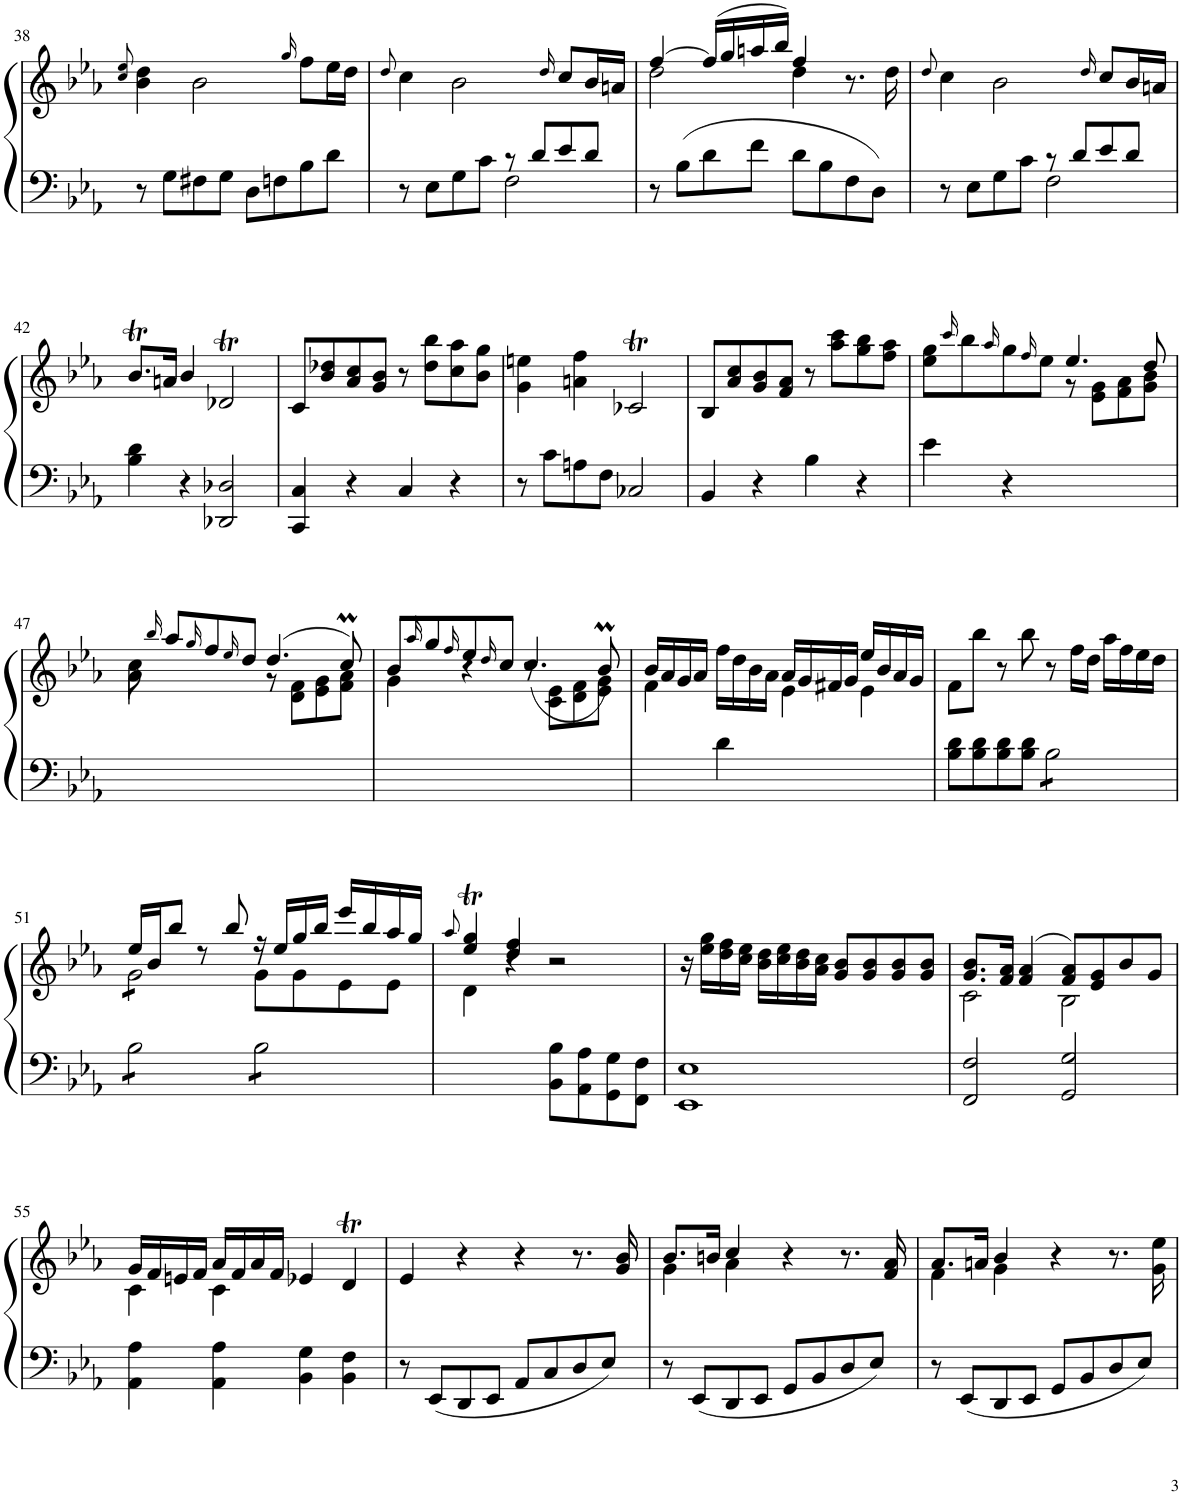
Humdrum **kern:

**kern	**kern
*part1	*part1
*staff2	*staff1
*I"Piano	*
*I'Pno.	*
!!LO:PB:g=z
*clefF4	*clefG2
*k[b-e-a-]	*k[b-e-a-]
*M4/4	*M4/4
*met(c)	*met(c)
=38	=38
.	8qcc/ 8qee-/
8r	4b-\ 4dd\
8G\L	.
8F#X\	2b-\
8G\J	.
8D\L	.
8Fn\	.
.	16qgg/
8B-\	8ff\L
8d\J	16ee-\L
.	16dd\JJ
=39	=39
.	8qdd/
*^	*
8r	2ryy	4cc\
8E-\L	.	.
8G\	.	2b-\
8c\J	.	.
8r	2F\	.
8d/L	.	.
.	.	16qdd/
8e-/	.	8cc/L
8d/J	.	16b-/L
.	.	16an/JJ
*v	*v	*
=40	=40
*	*^
8r	[4ff/	2dd\
8B-\L	.	.
8d\	(16ff/LL]	.
.	16gg/	.
8f\J	16aan/	.
.	16bb-/JJ)	.
8d\L	4ff/	4dd\
8B-\	.	.
8F\	8.r	4ryy
8D\J	.	.
.	16dd\	.
*	*v	*v
=41	=41
.	8qdd/
*^	*
8r	2ryy	4cc\
8E-\L	.	.
8G\	.	2b-\
8c\J	.	.
8r	2F\	.
8d/L	.	.
.	.	16qdd/
8e-/	.	8cc/L
8d/J	.	16b-/L
.	.	16an/JJ
*v	*v	*
!!LO:LB:g=z
=42	=42
4B-\ 4d\	8.b-T/L
.	16an/Jk
4r	4b-/
2DD-X/ 2D-X/	2d-XT/
=43	=43
4CC/ 4C/	8c/L
.	8b-/ 8dd-X/
4r	8a-/ 8cc/
.	8g/ 8b-/J
4C/	8r
.	8dd-\ 8bb-\L
4r	8cc\ 8aa-\
.	8b-\ 8gg\J
=44	=44
8r	4g\ 4een\
8c\L	.
8An\	4an\ 4ff\
8F\J	.
2C-X/	2c-XT/
=45	=45
4BB-/	8B-/L
.	8a-/ 8cc/
4r	8g/ 8b-/
.	8f/ 8a-/J
4B-\	8r
.	8aa-\ 8ccc\L
4r	8gg\ 8bb-\
.	8ff\ 8aa-\J
=46	=46
*	*^
4e-\	8ee-\ 8gg\L	2ryy
.	16qccc/	.
.	8bb-\	.
.	16qaa-/	.
4r	8gg\	.
.	16qff/	.
.	8ee-\J	.
2ryy	4.ee-/	8r
.	.	8e-\ 8g\L
.	.	8f\ 8a-\
.	8dd/	8g\ 8b-\J
!!LO:LB:g=z
=47	=47	=47
*	*	*^
4ryy	8cc\	2ryy	4a-\
.	16qbb-/	.	.
.	8aa-/L	.	.
.	16qgg/	.	.
4ryy	8ff/	.	2.ryy
.	16qee-/	.	.
.	8dd/J	.	.
2ryy	(4.dd/	8r	.
.	.	8d\ 8f\L	.
.	.	8e-\ 8g\	.
.	8ccM/)	8f\ 8a-\J	.
*	*	*v	*v
=48	=48	=48
4ryy	8b-/L	4g\
.	16qaa-/	.
.	8gg/	.
.	16qff/	.
4r	8ee-/	4.ryy
.	16qdd/	.
.	8cc/J	.
8r	(4.cc/	.
4.ryy	.	8c\ 8e-\L
.	.	8d\ 8f\
.	8b-M/)	8e-\ 8g\J
=49	=49	=49
4ryy	16b-/LL	4f\
.	16a-/	.
.	16g/	.
.	16a-/JJ	.
4d\	16ff\LL	4ryy
.	16dd\	.
.	16b-\	.
.	16a-\JJ	.
2ryy	16a-/LL	4e-\
.	16g/	.
.	16f#X/	.
.	16g/JJ	.
.	16ee-/LL	4e-\
.	16b-/	.
.	16a-/	.
.	16g/JJ	.
*	*v	*v
=50	=50
8B-\ 8d\L	8f\L
8B-\ 8d\	8bb-\J
8B-\ 8d\	8r
8B-\ 8d\J	8bb-\
*tremolo	*
8B-\L	8r
8B-\	16ff\LL
.	16dd\JJ
8B-\	16aa-\LL
.	16ff\
8B-\J	16ee-\
.	16dd\JJ
!!LO:LB:g=z
=51	=51
*	*^
*	*tremolo	*
8B-\L	16ee-/LL	8g\L
.	16b-/J	.
8B-\	8bb-/J	8g\
8B-\	8r	8g\
8B-\J	8bb-/	8g\J
*	*Xtremolo	*
8B-\L	16r	8g\L
.	16ee-/LL	.
8B-\	16gg/	8g\
.	16bb-/JJ	.
8B-\	16eee-/LL	8e-\
.	16bb-/	.
8B-\J	16aa-/	8e-\J
*Xtremolo	*	*
.	16gg/JJ	.
=52	=52	=52
.	8qaa-/	.
4ryy	4ee-/T 4gg/T	4d\
4r	4dd/ 4ff/	2.ryy
8BB-\ 8B-\L	2r	.
8AA-\ 8A-\	.	.
8GG\ 8G\	.	.
8FF\ 8F\J	.	.
*	*v	*v
=53	=53
1EE- 1E-	16r
.	16ee-\ 16gg\LL
.	16dd\ 16ff\
.	16cc\ 16ee-\JJ
.	16b-\ 16dd\LL
.	16cc\ 16ee-\
.	16b-\ 16dd\
.	16a-\ 16cc\JJ
.	8g/ 8b-/L
.	8g/ 8b-/
.	8g/ 8b-/
.	8g/ 8b-/J
=54	=54
*	*^
2FF/ 2F/	8.g/ 8.b-/L	2c\
.	16f/ 16a-/Jk	.
.	(4f/ 4a-/	.
2GG/ 2G/	8f/ 8a-/L)	2B-\
.	8e-/ 8g/	.
.	8b-/	.
.	8g/J	.
!!LO:LB:g=z	!!
=55	=55	=55
4AA-\ 4A-\	16g/LL	4c\
.	16f/	.
.	16en/	.
.	16f/JJ	.
4AA-\ 4A-\	16a-/LL	4c\
.	16f/	.
.	16a-/	.
.	16f/JJ	.
4BB-\ 4G\	4e-X/	2ryy
4BB-\ 4F\	4dt/	.
*	*v	*v
=56	=56
8r	4e-/
8EE-/L	.
8DD/	4r
8EE-/J	.
8AA-/L	4r
8C/	.
8D/	8.r
8E-/J	.
.	16g/ 16b-/
=57	=57
*	*^
8r	8.b-/L	4g\
8EE-/L	.	.
.	16bn/Jk	.
8DD/	4cc/	4a-\
8EE-/J	.	.
8GG/L	4r	2ryy
8BB-/	.	.
8D/	8.r	.
8E-/J	.	.
.	16f/ 16a-/	.
=58	=58	=58
8r	8.a-/L	4f\
8EE-/L	.	.
.	16an/Jk	.
8DD/	4b-/	4g\
8EE-/J	.	.
8GG/L	4r	2ryy
8BB-/	.	.
8D/	8.r	.
8E-/J	.	.
.	16g\ 16ee-\	.
*	*v	*v
=	=
*-	*-
